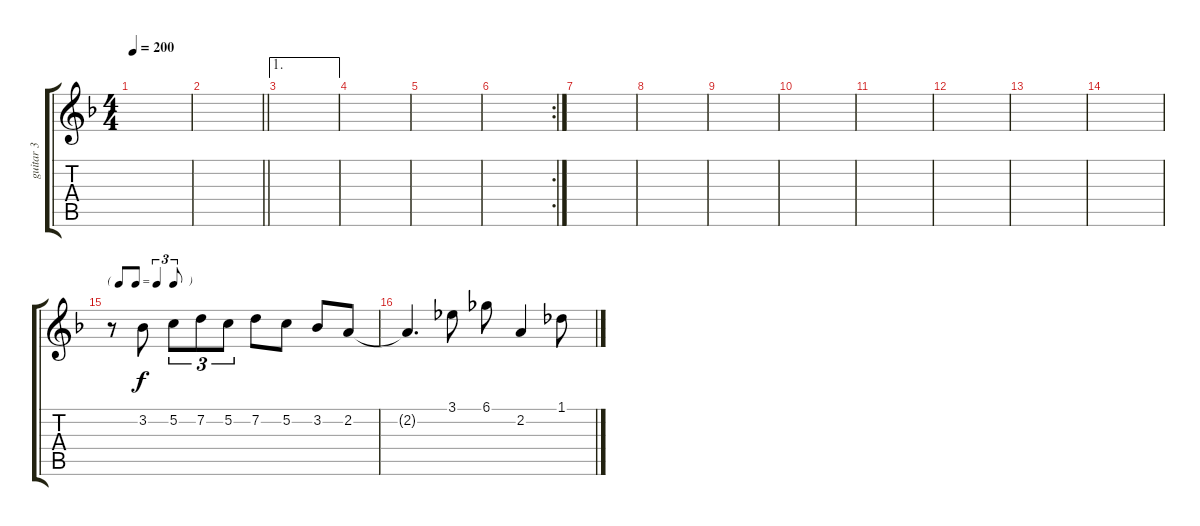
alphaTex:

\track ("guitar 3" "guitar 3") {instrument electricguitarjazz}
\staff {score tabs}
\tuning (C4 G3 Eb3 Bb2 F2 C2) {hide}
\ts (4 4)
\tempo 200
\clef g2
\ks dminor
|
\barLineRight lightlight
|
\ae 1
|
|
|
\rc 2
|
|
|
|
|
|
|
|
|
\tf triplet8th
r.8 3.2.8 5.2.8{tu (3 2)} 7.2.8{tu (3 2)} 5.2.8{tu (3 2)} 7.2.8 5.2.8 3.2.8 2.2.8 |
2.2{t}.4{d} 3.1.8 6.1.8 2.2.4 1.1.8
